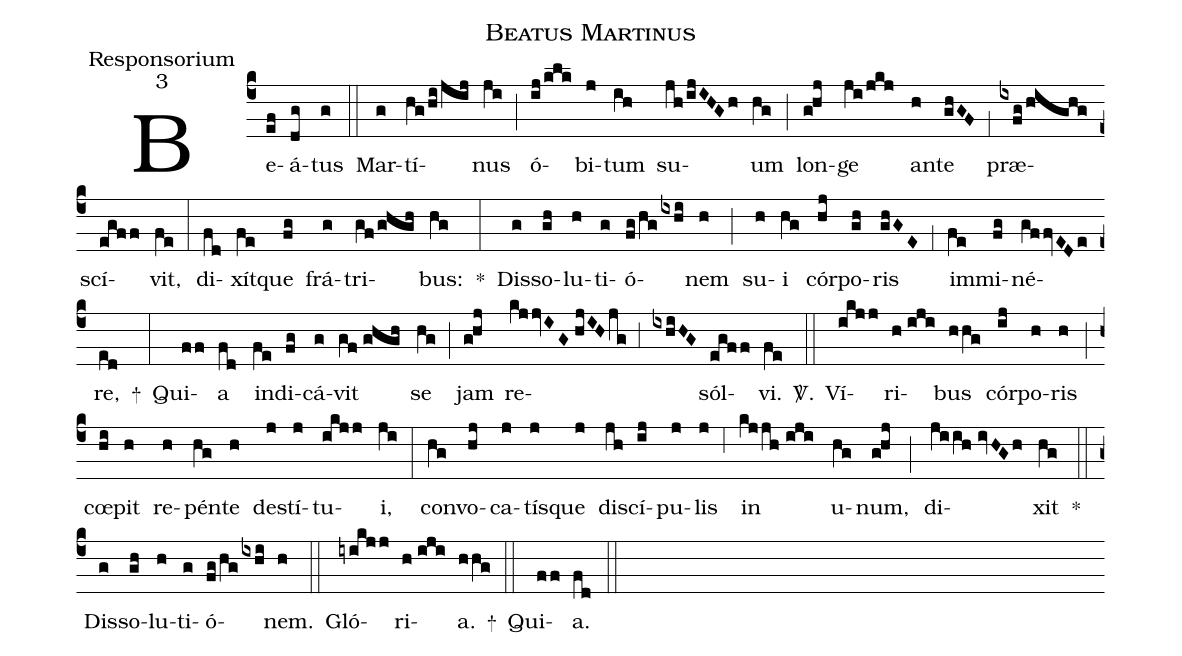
name:Beatus Martinus;
office-part:Responsorium;
mode:3;
%%
(c4) Be(ef)á(dg)tus(g) (::) Mar(g)tí(hg/hi/jij)nus(ji) (;) ó(ij/klk)bi(j)tum(ih) su(jh/ijIHGh)um(hg) (;) lon(g!hj)ge(ji/jkj) an(h)te(ghGF) (;1) præ(ixfg/highg)scí(egff)vit,(fe) (:) di(fd)xít(fe)que(fg) frá(g)tri(gf/ghgh)bus:(hg) *(:) Dis(g)so(gh)lu(h)ti(g)ó(fg/hg/ixhi)nem(h) (;) su(h)i(hg) cór(hj)po(gh)ris(ghGE) (;1) im(fe)mi(fg)né(gffvEDe)re,(ed) +(:) Qui(ff)a(fd) in(fe)di(fg)cá(g)vit(gf//ghgh) se(hg) (;) jam(g!hj) re(kjjvIG//hjIH/jg;3ixhiHG)sól(egff)vi.(fe) <sp>V/</sp>.(::) Ví(ikjj)ri(h//iji)bus(hhg) cór(ij)po(h)ris(h) (;) cœ(hi)pit(h) re(h)pén(hg)te(h) de(j)stí(j)tu(ikjj)i,(ji) (:) con(hg)vo(hj)ca(j)tí(j)sque(j) di(jh)scí(ij)pu(j)lis(j) (;6) in(kjjh//iji) u(hg)num,(g!hj) (;) di(jiih//ivHGh)xit(hg) *(::) Dis(g)so(gh)lu(h)ti(g)ó(fg/hg/ixhi)nem.(h) (::) Gló(iyikjj)ri(h//iji)a.(hhg) +(::) Qui(ff)a.(fd) (::)
